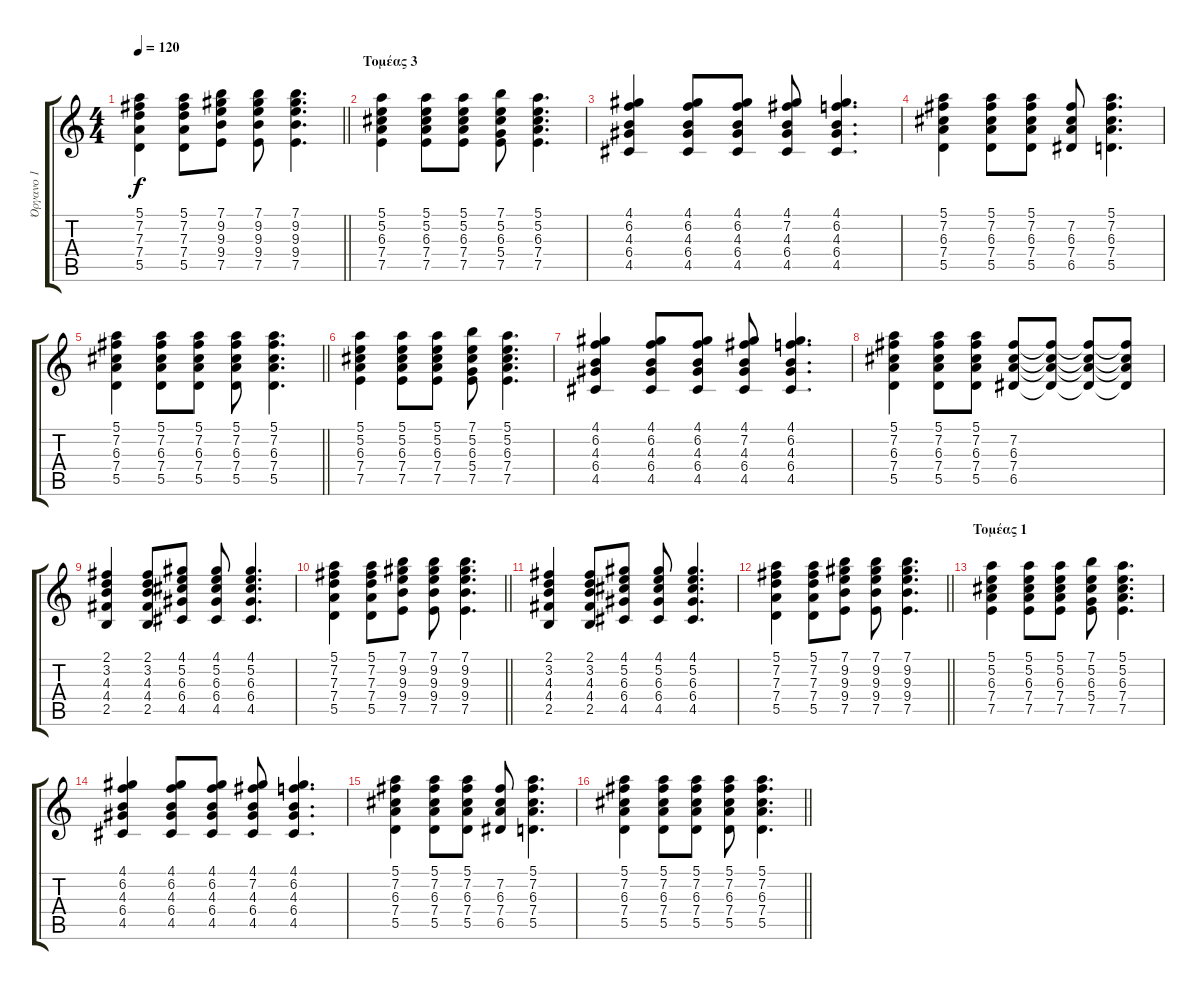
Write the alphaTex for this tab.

\track ("Όργανο 1" "Όργανο 1") {instrument acousticguitarsteel}
\staff {score tabs}
\tuning (E4 B3 G3 D3 A2 E2) {hide}
\ts (4 4)
\tempo 120
\clef g2
\barLineRight lightlight
\ks c
(5.1 7.2 7.3 7.4 5.5).4{dy f} (5.1 7.2 7.3 7.4 5.5).8 (7.1 9.2 9.3 9.4 7.5).8 (7.1 9.2 9.3 9.4 7.5).8 (7.1 9.2 9.3 9.4 7.5).4{d} |
\section ("" "Τομέας 3")
(5.1 5.2 6.3 7.4 7.5).4 (5.1 5.2 6.3 7.4 7.5).8 (5.1 5.2 6.3 7.4 7.5).8 (7.1 5.2 6.3 5.4 7.5).8 (5.1 5.2 6.3 7.4 7.5).4{d} |
(4.1 6.2 4.3 6.4 4.5).4 (4.1 6.2 4.3 6.4 4.5).8 (4.1 6.2 4.3 6.4 4.5).8 (4.1 7.2 4.3 6.4 4.5).8 (4.1 6.2 4.3 6.4 4.5).4{d} |
(5.1 7.2 6.3 7.4 5.5).4 (5.1 7.2 6.3 7.4 5.5).8 (5.1 7.2 6.3 7.4 5.5).8 (7.2 6.3 7.4 6.5).8 (5.1 7.2 6.3 7.4 5.5).4{d} |
\barLineRight lightlight
(5.1 7.2 6.3 7.4 5.5).4 (5.1 7.2 6.3 7.4 5.5).8 (5.1 7.2 6.3 7.4 5.5).8 (5.1 7.2 6.3 7.4 5.5).8 (5.1 7.2 6.3 7.4 5.5).4{d} |
(5.1 5.2 6.3 7.4 7.5).4 (5.1 5.2 6.3 7.4 7.5).8 (5.1 5.2 6.3 7.4 7.5).8 (7.1 5.2 6.3 5.4 7.5).8 (5.1 5.2 6.3 7.4 7.5).4{d} |
(4.1 6.2 4.3 6.4 4.5).4 (4.1 6.2 4.3 6.4 4.5).8 (4.1 6.2 4.3 6.4 4.5).8 (4.1 7.2 4.3 6.4 4.5).8 (4.1 6.2 4.3 6.4 4.5).4{d} |
(5.1 7.2 6.3 7.4 5.5).4 (5.1 7.2 6.3 7.4 5.5).8 (5.1 7.2 6.3 7.4 5.5).8 (7.2 6.3 7.4 6.5).8 (7.2{t} 6.3{t} 7.4{t} 6.5{t}).8 (7.2{t} 6.3{t} 7.4{t} 6.5{t}).8 (7.2{t} 6.3{t} 7.4{t} 6.5{t}).8 |
(2.1 3.2 4.3 4.4 2.5).4 (2.1 3.2 4.3 4.4 2.5).8 (4.1 5.2 6.3 6.4 4.5).8 (4.1 5.2 6.3 6.4 4.5).8 (4.1 5.2 6.3 6.4 4.5).4{d} |
\barLineRight lightlight
(5.1 7.2 7.3 7.4 5.5).4 (5.1 7.2 7.3 7.4 5.5).8 (7.1 9.2 9.3 9.4 7.5).8 (7.1 9.2 9.3 9.4 7.5).8 (7.1 9.2 9.3 9.4 7.5).4{d} |
(2.1 3.2 4.3 4.4 2.5).4 (2.1 3.2 4.3 4.4 2.5).8 (4.1 5.2 6.3 6.4 4.5).8 (4.1 5.2 6.3 6.4 4.5).8 (4.1 5.2 6.3 6.4 4.5).4{d} |
\barLineRight lightlight
(5.1 7.2 7.3 7.4 5.5).4 (5.1 7.2 7.3 7.4 5.5).8 (7.1 9.2 9.3 9.4 7.5).8 (7.1 9.2 9.3 9.4 7.5).8 (7.1 9.2 9.3 9.4 7.5).4{d} |
\section ("" "Τομέας 1")
(5.1 5.2 6.3 7.4 7.5).4 (5.1 5.2 6.3 7.4 7.5).8 (5.1 5.2 6.3 7.4 7.5).8 (7.1 5.2 6.3 5.4 7.5).8 (5.1 5.2 6.3 7.4 7.5).4{d} |
(4.1 6.2 4.3 6.4 4.5).4 (4.1 6.2 4.3 6.4 4.5).8 (4.1 6.2 4.3 6.4 4.5).8 (4.1 7.2 4.3 6.4 4.5).8 (4.1 6.2 4.3 6.4 4.5).4{d} |
(5.1 7.2 6.3 7.4 5.5).4 (5.1 7.2 6.3 7.4 5.5).8 (5.1 7.2 6.3 7.4 5.5).8 (7.2 6.3 7.4 6.5).8 (5.1 7.2 6.3 7.4 5.5).4{d} |
\barLineRight lightlight
(5.1 7.2 6.3 7.4 5.5).4 (5.1 7.2 6.3 7.4 5.5).8 (5.1 7.2 6.3 7.4 5.5).8 (5.1 7.2 6.3 7.4 5.5).8 (5.1 7.2 6.3 7.4 5.5).4{d}
